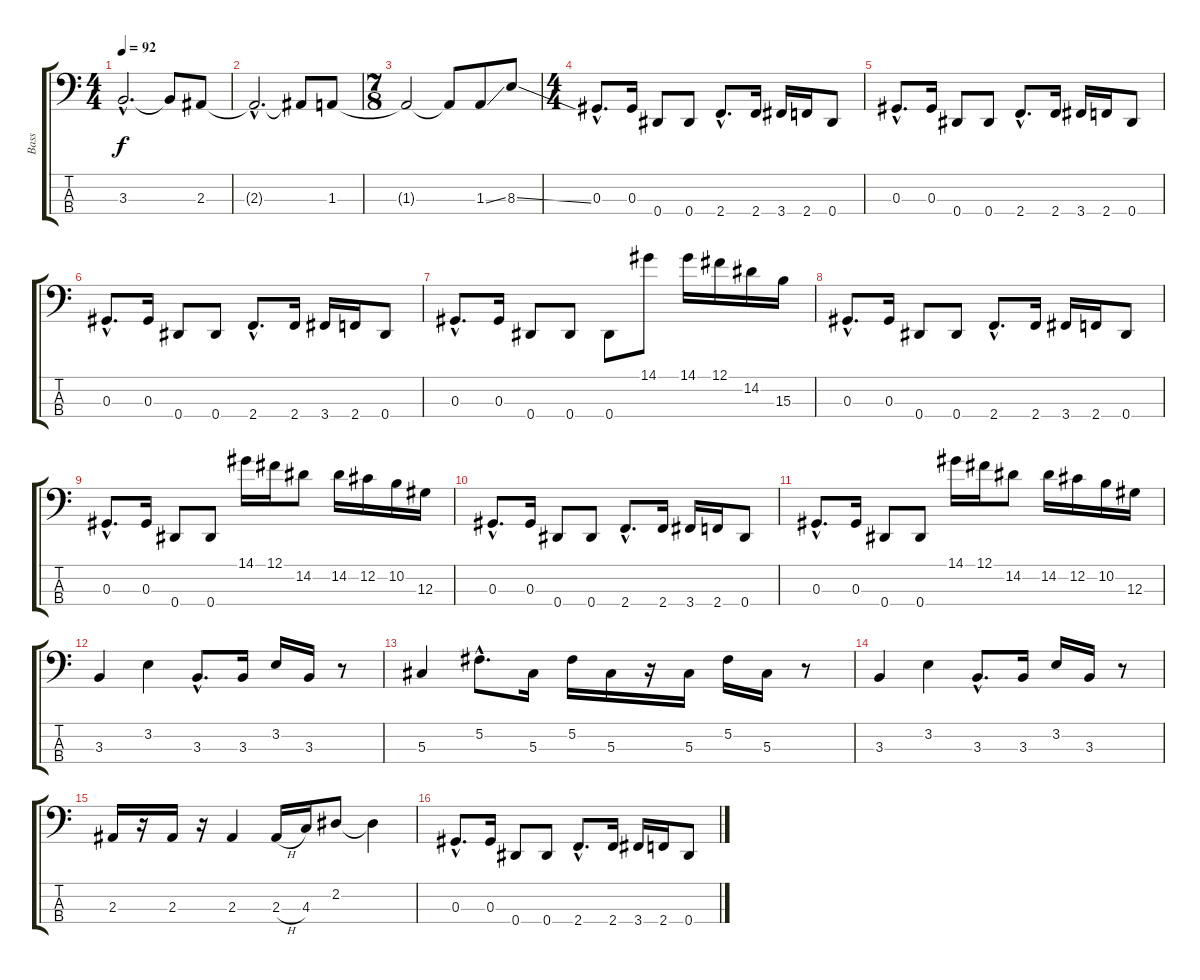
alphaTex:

\track ("Bass" "Bass") {instrument electricbasspick}
\staff {score tabs}
\tuning (Gb2 Db2 Ab1 Eb1) {hide}
\ts (4 4)
\tempo 92
\clef f4
\ks c
3.3{hac t}.2{d dy f} 3.3{t}.8 2.3.8 |
2.3{hac t}.2{d} 2.3{t}.8 1.3.8 |
\ts (7 8)
1.3{t}.2 1.3{t}.8 1.3{ss}.8 8.3{ss}.8 |
\ts (4 4)
0.3{hac}.8{d} 0.3.16 0.4.8 0.4.8 2.4{hac}.8{d} 2.4.16 3.4.16 2.4.16 0.4.8 |
0.3{hac}.8{d} 0.3.16 0.4.8 0.4.8 2.4{hac}.8{d} 2.4.16 3.4.16 2.4.16 0.4.8 |
0.3{hac}.8{d} 0.3.16 0.4.8 0.4.8 2.4{hac}.8{d} 2.4.16 3.4.16 2.4.16 0.4.8 |
0.3{hac}.8{d} 0.3.16 0.4.8 0.4.8 0.4.8 14.1.8 14.1.16 12.1.16 14.2.16 15.3.16 |
0.3{hac}.8{d} 0.3.16 0.4.8 0.4.8 2.4{hac}.8{d} 2.4.16 3.4.16 2.4.16 0.4.8 |
0.3{hac}.8{d} 0.3.16 0.4.8 0.4.8 14.1.16 12.1.16 14.2.8 14.2.16 12.2.16 10.2.16 12.3.16 |
0.3{hac}.8{d} 0.3.16 0.4.8 0.4.8 2.4{hac}.8{d} 2.4.16 3.4.16 2.4.16 0.4.8 |
0.3{hac}.8{d} 0.3.16 0.4.8 0.4.8 14.1.16 12.1.16 14.2.8 14.2.16 12.2.16 10.2.16 12.3.16 |
3.3.4 3.2.4 3.3{hac}.8{d} 3.3.16 3.2.16 3.3.16 r.8 |
5.3.4 5.2{hac}.8{d} 5.3.16 5.2.16 5.3.16 r.16 5.3.16 5.2.16 5.3.16 r.8 |
3.3.4 3.2.4 3.3{hac}.8{d} 3.3.16 3.2.16 3.3.16 r.8 |
2.3.16 r.16 2.3.16 r.16 2.3.4 2.3{h}.16 4.3.16 2.2.8 2.2{t}.4 |
0.3{hac}.8{d} 0.3.16 0.4.8 0.4.8 2.4{hac}.8{d} 2.4.16 3.4.16 2.4.16 0.4.8
